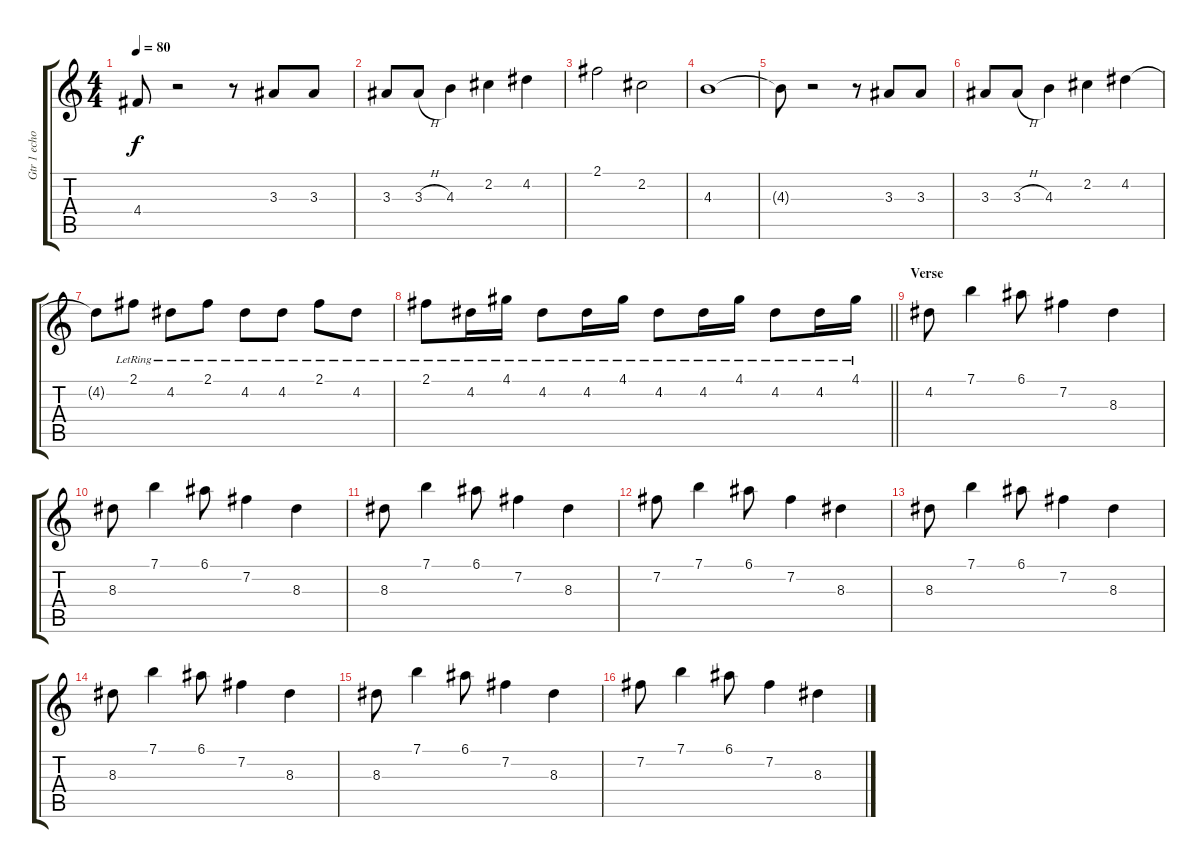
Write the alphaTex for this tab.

\track ("Gtr 1 echo" "Gtr 1 echo") {instrument electricguitarjazz}
\staff {score tabs}
\tuning (E4 B3 G3 D3 A2 E2) {hide}
\ts (4 4)
\tempo 80
\clef g2
\ks c
4.4{t}.8{dy f} r.2 r.8 3.3.8 3.3.8 |
3.3.8 3.3{h}.8 4.3.4 2.2.4 4.2.4 |
2.1.2 2.2.2 |
4.3.1 |
4.3{t}.8 r.2 r.8 3.3.8 3.3.8 |
3.3.8 3.3{h}.8 4.3.4 2.2.4 4.2.4 |
4.2{t}.8 2.1{lr}.8 4.2{lr}.8 2.1{lr}.8 4.2{lr}.8 4.2{lr}.8 2.1{lr}.8 4.2{lr}.8 |
\barLineRight lightlight
2.1{lr}.8 4.2{lr}.16 4.1{lr}.16 4.2{lr}.8 4.2{lr}.16 4.1{lr}.16 4.2{lr}.8 4.2{lr}.16 4.1{lr}.16 4.2{lr}.8 4.2{lr}.16 4.1{lr}.16 |
\section ("" "Verse")
4.2.8 7.1.4 6.1.8 7.2.4 8.3.4 |
8.3.8 7.1.4 6.1.8 7.2.4 8.3.4 |
8.3.8 7.1.4 6.1.8 7.2.4 8.3.4 |
7.2.8 7.1.4 6.1.8 7.2.4 8.3.4 |
8.3.8 7.1.4 6.1.8 7.2.4 8.3.4 |
8.3.8 7.1.4 6.1.8 7.2.4 8.3.4 |
8.3.8 7.1.4 6.1.8 7.2.4 8.3.4 |
7.2.8 7.1.4 6.1.8 7.2.4 8.3.4
